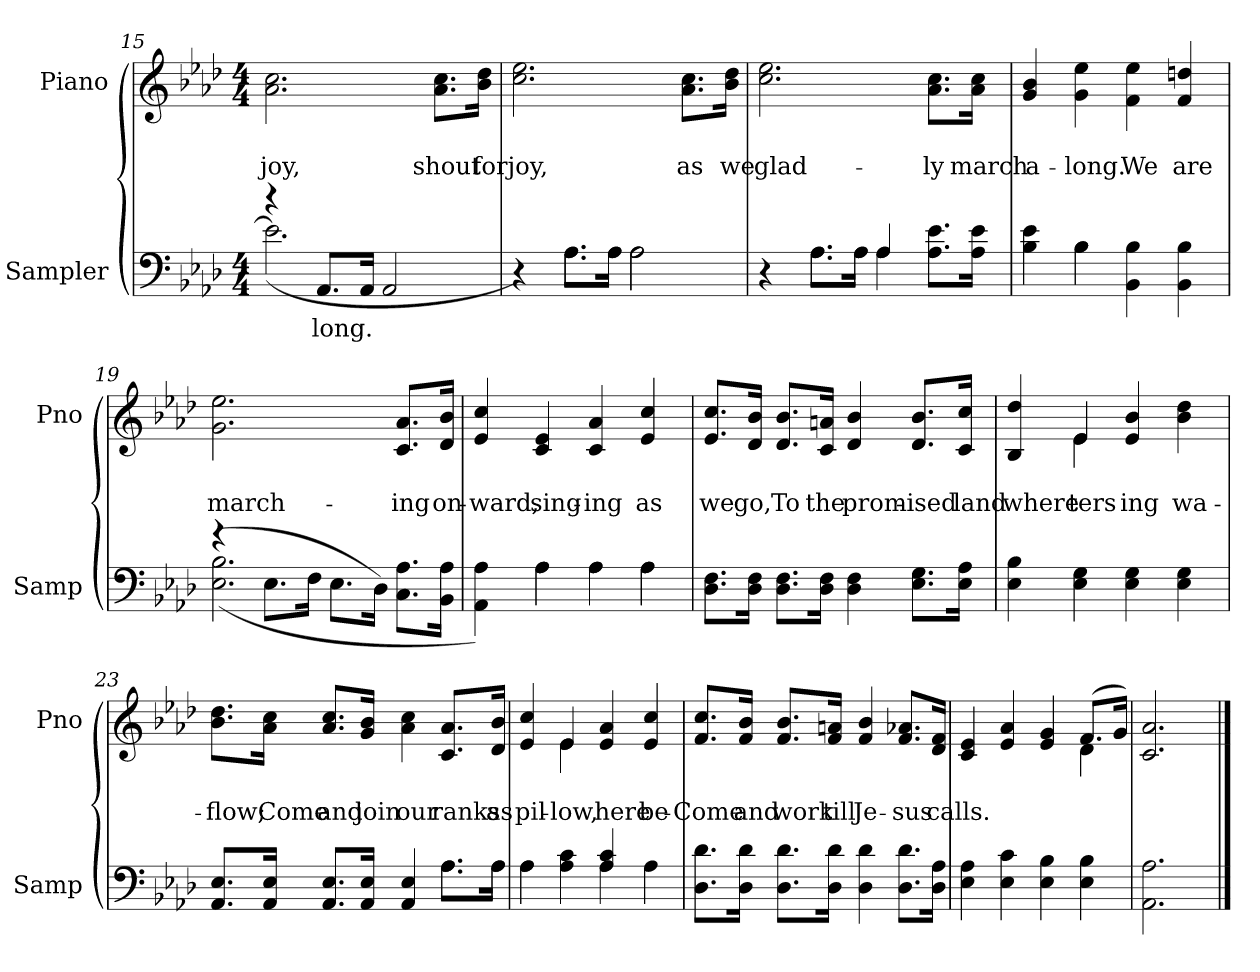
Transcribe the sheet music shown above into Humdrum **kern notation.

**kern	**text	**kern	**text	**text
*part2	*part2	*part1	*part1	*part1
*staff2	*staff2	*staff1	*staff1	*staff1
*I"Sampler	*	*I"Piano	*	*
*I'Samp	*	*I'Pno	*	*
*clefF4	*	*clefG2	*	*
*k[b-e-a-d-]	*	*k[b-e-a-d-]	*	*
*A-:	*	*A-:	*	*
*M4/4	*	*M4/4	*	*
=15	=15	=15	=15	=15
*^	*	*	*	*
4r	(2.e-]	.	2.a- 2.cc	.	joy,
8.AA-/L	.	-long.	.	.	.
16AA-/Jk	.	.	.	.	.
2AA-	.	.	.	.	.
.	4ryy	.	8.a-\ 8.cc\L	.	shout
.	.	.	16b-\ 16dd-\Jk	.	for
=16	=16	=16	=16	=16	=16
4r)	4ryy	.	2.cc 2.ee-	.	joy,
8.A-\L	8.A-\L	.	.	.	.
16A-\Jk	16A-\Jk	.	.	.	.
2A-\	2A-	.	.	.	.
.	.	.	8.a-\ 8.cc\L	.	as
.	.	.	16b-\ 16dd-\Jk	.	we
=17	=17	=17	=17	=17	=17
4r	4ryy	.	2.cc 2.ee-	.	glad-
8.A-\L	8.A-\L	.	.	.	.
16A-\Jk	16A-\Jk	.	.	.	.
4A-/	4A-	.	.	.	.
8.A-\ 8.e-\L	4ryy	.	8.a-\ 8.cc\L	.	-ly
16A-\ 16e-\Jk	.	.	16a-\ 16cc\Jk	.	march
=18	=18	=18	=18	=18	=18
4B- 4e-	4ryy	.	4g 4b-	.	a-
4B-\	4B-	.	4g 4ee-	.	-long.
4BB- 4B-	2ryy	.	4f 4ee-	.	We
4BB- 4B-	.	.	4f 4ddn	.	are
=19	=19	=19	=19	=19	=19
(4r	(2.E- 2.B-	.	2.g 2.ee-	.	march-
8.E-\L	.	.	.	.	.
16F\Jk	.	.	.	.	.
8.E-\L	.	.	.	.	.
16D-\Jk)	.	.	.	.	.
8.C\ 8.A-\L	4ryy	.	8.c/ 8.a-/L	.	-ing
16BB-\ 16A-\Jk	.	.	16d-/ 16b-/Jk	.	on-
=20	=20	=20	=20	=20	=20
4AA- 4A-)	4ryy	.	4e- 4cc	.	-ward,
4A-\	4A-	.	4c 4e-	.	sing-
4A-\	4A-	.	4c 4a-	.	-ing
4A-\	4A-	.	4e- 4cc	.	as
*v	*v	*	*	*	*
=21	=21	=21	=21	=21
8.D-\ 8.F\L	.	8.e-/ 8.cc/L	.	we
16D-\ 16F\Jk	.	16d-/ 16b-/Jk	.	go,
8.D-\ 8.F\L	.	8.d-/ 8.b-/L	.	To
16D-\ 16F\Jk	.	16c/ 16an/Jk	.	the
4D- 4F	.	4d- 4b-	.	prom-
8.E-\ 8.G\L	.	8.d-/ 8.b-/L	.	-ised
16E-\ 16A-\Jk	.	16c/ 16cc/Jk	.	land
=22	=22	=22	=22	=22
*	*	*^	*	*
4E- 4B-	.	4B- 4dd-	4ryy	.	where
4E- 4G	.	4e-/	4e-	.	-ters
4E- 4G	.	4e- 4b-	2ryy	.	-ing
4E- 4G	.	4b- 4dd-	.	.	wa-
*	*	*v	*v	*	*
=23	=23	=23	=23	=23
*^	*	*	*	*
8.AA-/ 8.E-/L	2.ryy	.	8.b-\ 8.dd-\L	.	flow;
16AA-/ 16E-/Jk	.	.	16a-\ 16cc\Jk	.	Come
8.AA-/ 8.E-/L	.	.	8.a-/ 8.cc/L	.	and
16AA-/ 16E-/Jk	.	.	16g/ 16b-/Jk	.	join
4AA- 4E-	.	.	4a- 4cc	.	our
8.A-\L	8.A-\L	.	8.c/ 8.a-/L	.	ranks
16A-\Jk	16A-\Jk	.	16d-/ 16b-/Jk	.	as
=24	=24	=24	=24	=24	=24
*	*	*	*^	*	*
4A-\	4A-	.	4e- 4cc	4ryy	.	pil-
4A- 4c	4ryy	.	4e-/	4e-	.	-low,
4A- 4c	4A-	.	4e- 4a-	2ryy	.	here
4A-\	4ryy	.	4e- 4cc	.	.	be-
*v	*v	*	*	*	*	*
*	*	*v	*v	*	*
=25	=25	=25	=25	=25
8.D-\ 8.d-\L	.	8.f/ 8.cc/L	.	Come
16D-\ 16d-\Jk	.	16f/ 16b-/Jk	.	and
8.D-\ 8.d-\L	.	8.f/ 8.b-/L	.	work
16D-\ 16d-\Jk	.	16f/ 16an/Jk	.	till
4D- 4d-	.	4f 4b-	.	Je-
8.D-\ 8.d-\L	.	8.f/ 8.a-X/L	.	-sus
16D-\ 16A-\Jk	.	16d-/ 16f/Jk	.	calls.
=26	=26	=26	=26	=26
*	*	*^	*	*
4E- 4A-	.	4c 4e-	2.ryy	.	.
4E- 4c	.	4e- 4a-	.	.	.
4E- 4B-	.	4e- 4g	.	.	.
4E- 4B-	.	(8.f/L	4d-	.	.
.	.	16g/Jk)	.	.	.
*	*	*v	*v	*	*
=27	=27	=27	=27	=27
2.AA- 2.A-	.	2.c 2.a-	.	.
==	==	==	==	==
*-	*-	*-	*-	*-
